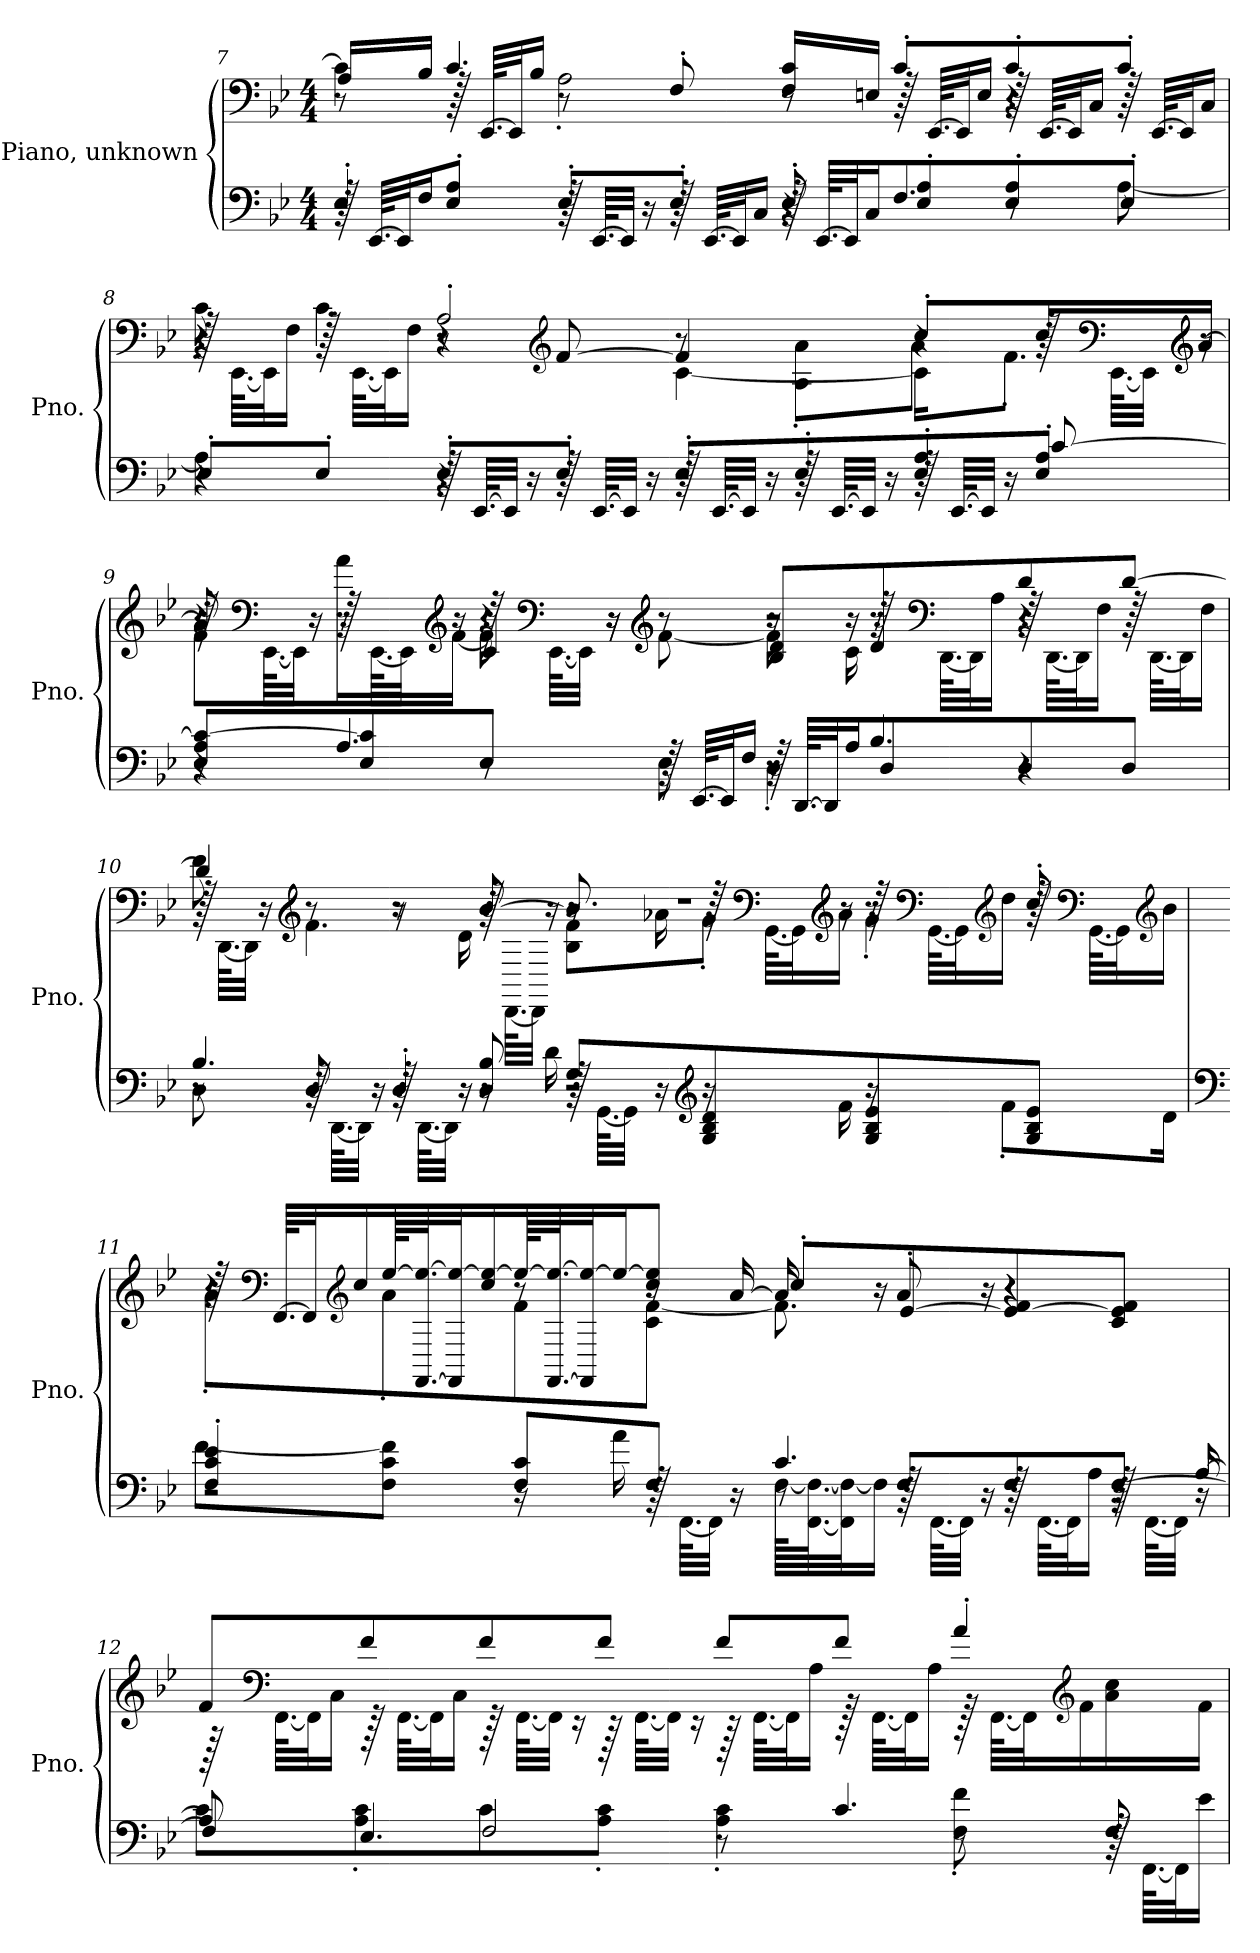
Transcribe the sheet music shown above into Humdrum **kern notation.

**kern	**kern
*part1	*part1
*staff2	*staff1
*I"Piano, unknown	*
*I'Pno.	*
!!LO:PB:g=z
*clefF4	*clefF4
*k[b-e-]	*k[b-e-]
*M4/4	*M4/4
=7	=7
*^	*^
*	*^	*	*^
4E-'/	2r	128r	8r	4c\]	16A/LL
.	.	[64.EE-/KLLL	.	.	.
.	.	32EE-/J]	.	.	.
.	.	16F/J	.	.	16B-/JJ
.	.	8E-/' 8A/'J	4.c/	.	128r
.	.	.	.	.	[64.EE-/KLLL
.	.	.	.	.	32EE-/J]
.	.	.	.	.	16B-/JJ
8E-'/L	.	128r	.	2A'\	8r
.	.	[64.EE-/KLLL	.	.	.
.	.	32EE-/JJJ]	.	.	.
.	.	16r	.	.	.
8E-'/J	.	128r	.	.	8F'/
.	.	[64.EE-/KLLL	.	.	.
.	.	32EE-/J]	.	.	.
.	.	16C/JJ	.	.	.
8E-'/	4r	128r	8r	.	16F/ 16c/LL
.	.	[64.EE-/KLLL	.	.	.
.	.	32EE-/J]	.	.	.
.	.	16C/J	.	.	16En/JJ
4.F/	.	8E-/' 8A/'	8c'/L	.	128r
.	.	.	.	.	[64.EE-/KLLL
.	.	.	.	.	32EE-/J]
.	.	.	.	.	16E/JJ
.	8r	8E-/' 8A/'	8c'/	4r	128r
.	.	.	.	.	[64.EE-/KLLL
.	.	.	.	.	32EE-/J]
.	.	.	.	.	16C/JJ
.	[8A\	8E-'/J	8c'/J	.	128r
.	.	.	.	.	[64.EE-/KLLL
.	.	.	.	.	32EE-/J]
.	.	.	.	.	16C/JJ
!!LO:LB:g=z
=8	=8	=8	=8	=8	=8
*	*	*	*	*	*^
4r	4A\]	8E-'/L	4r	8c'\	4r	128r
.	.	.	.	.	.	[64.EE-\KLLL
.	.	.	.	.	.	32EE-\J]
.	.	.	.	.	.	16F\JJ
.	.	8E-'/J	.	4.c\	.	128r
.	.	.	.	.	.	[64.EE-\KLLL
.	.	.	.	.	.	32EE-\J]
.	.	.	.	.	.	16F\JJ
8E-'/L	4r	128r	8r	.	2A'/	4r
.	.	[64.EE-/KLLL	.	.	.	.
.	.	32EE-/JJJ]	.	.	.	.
.	.	16r	.	.	.	.
*	*	*	*clefG2	*	*	*
8E-'/J	.	128r	[8f/	.	.	.
.	.	[64.EE-/KLLL	.	.	.	.
.	.	32EE-/JJJ]	.	.	.	.
.	.	16r	.	.	.	.
8E-'/L	2r	128r	4f/]	[4c\	.	8r
.	.	[64.EE-/KLLL	.	.	.	.
.	.	32EE-/JJJ]	.	.	.	.
.	.	16r	.	.	.	.
8E-'/	.	128r	.	.	.	8A\' 8a\'L
.	.	[64.EE-/KLLL	.	.	.	.
.	.	32EE-/JJJ]	.	.	.	.
.	.	16r	.	.	.	.
8E-/' 8A/'	.	128r	8cc'/L	16c\KL]	4r	8a\J
.	.	[64.EE-/KLLL	.	.	.	.
.	.	32EE-/JJJ]	.	.	.	.
.	.	16r	.	8.f'\J	.	.
8E-/' 8A/'J	.	[8c/	16cc/L	.	.	128r
*	*	*	*clefF4	*	*	*
.	.	.	.	.	.	[64.EE-\KLLL
.	.	.	.	.	.	32EE-\JJJ]
*	*	*	*clefG2	*	*	*
.	.	.	[16a/JJ	.	.	16r
!!LO:LB:g=z	!!	!!	!!
=9	=9	=9	=9	=9	=9	=9
8r	4r	8E-/ 8A/ 8c/_L	8a/]	8f\L	4r	128r
*	*	*	*clefF4	*	*	*
.	.	.	.	.	.	[64.EE-\KLLL
.	.	.	.	.	.	32EE-\JJJ]
.	.	.	.	.	.	16r
4.A/	.	8E-/ 8c/]	8r	16a\L	.	128r
.	.	.	.	.	.	[64.EE-\KLLL
.	.	.	.	.	.	32EE-\JJJ]
*	*	*	*clefG2	*	*	*
.	.	.	.	[16f\JJ	.	16r
.	8r	8E-/J	4r	16f\]	4c/	128r
*	*	*	*clefF4	*	*	*
.	.	.	.	.	.	[64.EE-\KLLL
.	.	.	.	.	.	32EE-\JJJ]
.	.	.	.	16r	.	16r
*	*	*	*clefG2	*	*	*
.	8E-\	128r	.	[8f\	.	8r
.	.	[64.EE-/KLLL	.	.	.	.
.	.	32EE-/J]	.	.	.	.
.	.	16F/JJ	.	.	.	.
8r	4D'\	128r	2r	16f\]	8B-/ 8d/L	16r
.	.	[64.DD/KLLL	.	.	.	.
.	.	32DD/J]	.	.	.	.
.	.	16A/J	.	16r	.	16c\
4.B-/	.	8D/	.	8r	8d/	128r
*	*	*	*clefF4	*	*	*
.	.	.	.	.	.	[64.DD\KLLL
.	.	.	.	.	.	32DD\J]
.	.	.	.	.	.	16A\JJ
.	4r	8D/	.	4r	8d/	128r
.	.	.	.	.	.	[64.DD\KLLL
.	.	.	.	.	.	32DD\J]
.	.	.	.	.	.	16F\JJ
.	.	8D/J	.	.	[8d/J	128r
.	.	.	.	.	.	[64.DD\KLLL
.	.	.	.	.	.	32DD\J]
.	.	.	.	.	.	16F\JJ
!!LO:LB:g=z	!!	!!	!!
=10	=10	=10	=10	=10	=10	=10
4.B-/	8D\	8r	1r	8f\	4d/]	128r
.	.	.	.	.	.	[64.DD\KLLL
.	.	.	.	.	.	32DD\JJJ]
.	.	.	.	.	.	16r
*	*	*	*clefG2	*	*	*
.	128r	8D/	.	4.f\	.	8r
.	[64.DD\KLLL	.	.	.	.	.
.	32DD\JJJ]	.	.	.	.	.
.	16r	.	.	.	.	.
.	128r	4D'/	.	.	8r	16r
.	[64.DD\KLLL	.	.	.	.	.
.	32DD\JJJ]	.	.	.	.	.
.	16r	.	.	.	.	16d\
8D/ 8B-/	16r	.	.	.	[8b-/	128r
.	.	.	.	.	.	[64.DD\KLLL
.	.	.	.	.	.	32DD\JJJ]
.	16d\	.	.	.	.	16r
8G/L	128r	2r	.	8B-\ 8f\L	8.b-/]	16r
.	[64.GG\KLLL	.	.	.	.	.
.	32GG\JJJ]	.	.	.	.	.
.	16r	.	.	.	.	16a-X\
*clefG2	*	*	*	*	*	*
8G/ 8B-/ 8d/	16r	.	.	8g'\J	.	128r
*	*	*	*clefF4	*	*	*
.	.	.	.	.	.	[64.GG\KLLL
.	.	.	.	.	.	32GG\J]
*	*	*	*clefG2	*	*	*
.	16f\	.	.	.	16r	16a-\JJ
8G/ 8B-/ 8e-/	16r	.	.	4g'\	8r	128r
*	*	*	*clefF4	*	*	*
.	.	.	.	.	.	[64.GG\KLLL
.	.	.	.	.	.	32GG\J]
*	*	*	*clefG2	*	*	*
.	8f'\L	.	.	.	.	16dd\JJ
8G/ 8B-/ 8e-/J	.	.	.	.	8cc'/	128r
*	*	*	*clefF4	*	*	*
.	.	.	.	.	.	[64.GG\KLLL
.	.	.	.	.	.	32GG\J]
*	*	*	*clefG2	*	*	*
.	16d\Jk	.	.	.	.	16b-\JJ
*	*	*	*v	*v	*v	*v
!!LO:LB:g=z
=11	=11	=11	=11
*clefF4	*	*	*
*	*	*	*^
*	*	*	*	*^
4F/' 4c/' 4e-/'	[8f\L	2r	4r	8a'\L	128r
*	*	*	*clefF4	*	*
.	.	.	.	.	[64.FF/KLLL
.	.	.	.	.	32FF/J]
*	*	*	*clefG2	*	*
.	.	.	.	.	16cc/
.	8F\ 8c\ 8f\]J	.	.	8a'\	[128ee-/KLL
.	.	.	.	.	[64.FF/ 64.ee-/_J
.	.	.	.	.	32FF/] 32ee-/_J
.	.	.	.	.	16cc/ 16ee-/_
8F/ 8c/L	16r	.	8r	8f\	128ee-/KLL_
.	.	.	.	.	[64.FF/ 64.ee-/_J
.	.	.	.	.	32FF/] 32ee-/_J
.	16a\	.	.	.	16ee-/J_
8F/J	128r	.	16r	8c\ [8f\J	8cc/ 8ee-/]J
.	[64.FF\KLLL	.	.	.	.
.	32FF\JJJ]	.	.	.	.
.	16r	.	[16a/	.	.
4.c/	[128F\KLLLL	8r	16a/]	8.f\]	8cc'/L
.	[64.FF\ 64.F\_J	.	.	.	.
.	32FF\] 32F\_J	.	.	.	.
.	16F\JJ]	.	16r	.	.
.	128r	8F/L	8a'/	.	[8e-/
.	[64.FF\KLLL	.	.	.	.
.	32FF\JJJ]	.	.	.	.
.	16r	.	.	16r	.
.	128r	8F/	4r	4r	8e-/_ 8f/
.	[64.FF\KLLL	.	.	.	.
.	32FF\J]	.	.	.	.
.	16A\JJ	.	.	.	.
16r	128r	[8F/J	.	.	8c/ 8e-/] 8f/J
.	[64.FF\KLLL	.	.	.	.
.	32FF\JJJ]	.	.	.	.
[16A/	16r	.	.	.	.
*	*	*	*	*v	*v
!!LO:LB:g=z
=12	=12	=12	=12	=12
8A/]	8c\L	4F/]	8f/L	128r
*	*	*	*clefF4	*
.	.	.	.	[64.FF\KLLL
.	.	.	.	32FF\J]
.	.	.	.	16C\JJ
4.E-/	8A\' 8c\'	.	8f/	128r
.	.	.	.	[64.FF\KLLL
.	.	.	.	32FF\J]
.	.	.	.	16C\JJ
.	8c\	2F/	8f/	128r
.	.	.	.	[64.FF\KLLL
.	.	.	.	32FF\JJJ]
.	.	.	.	16r
.	8A\' 8c\'J	.	8f/J	128r
.	.	.	.	[64.FF\KLLL
.	.	.	.	32FF\JJJ]
.	.	.	.	16r
8r	4A\' 4c\'	.	8f/L	128r
.	.	.	.	[64.FF\KLLL
.	.	.	.	32FF\J]
.	.	.	.	16A\JJ
4.c/	.	.	8f/J	128r
.	.	.	.	[64.FF\KLLL
.	.	.	.	32FF\J]
.	.	.	.	16A\JJ
.	8F\' 8f\'	8r	4a'/	128r
.	.	.	.	[64.FF\KLLL
.	.	.	.	32FF\J]
*	*	*	*clefG2	*
.	.	.	.	16f\
.	128r	8F/	.	16a\ 16cc\
.	[64.FF\KLLL	.	.	.
.	32FF\J]	.	.	.
.	16e-\JJ	.	.	16f\JJ
*v	*v	*v	*	*
*	*v	*v
=	=
*-	*-
